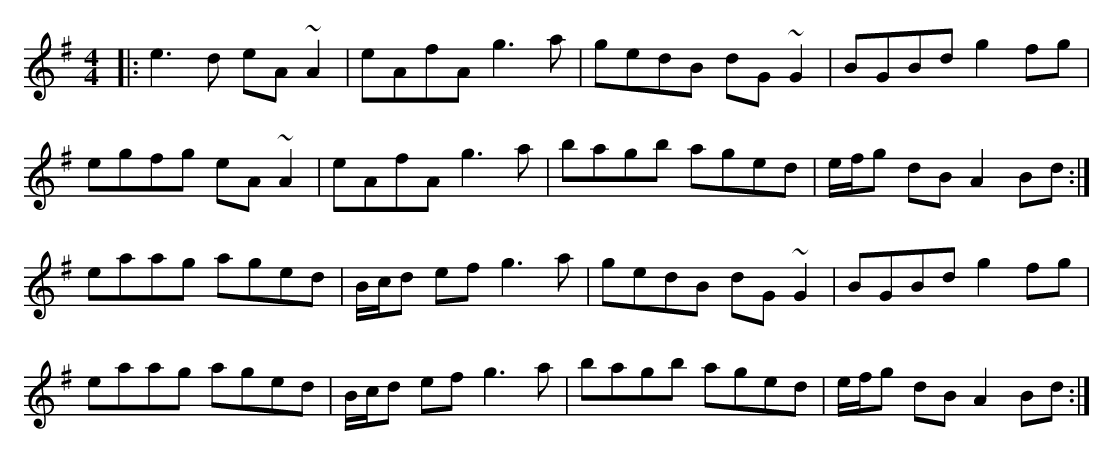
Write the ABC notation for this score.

X:1
M:4/4
K:Ador
|:e3d eA~A2|eAfA g3a|gedB dG~G2|BGBd g2fg|
egfg eA~A2|eAfA g3a|bagb aged|e/f/g dB A2Bd:|
eaag aged|B/c/d ef g3a|gedB dG~G2|BGBd g2fg|
eaag aged|B/c/d ef g3a|bagb aged|e/f/g dB A2Bd:|
